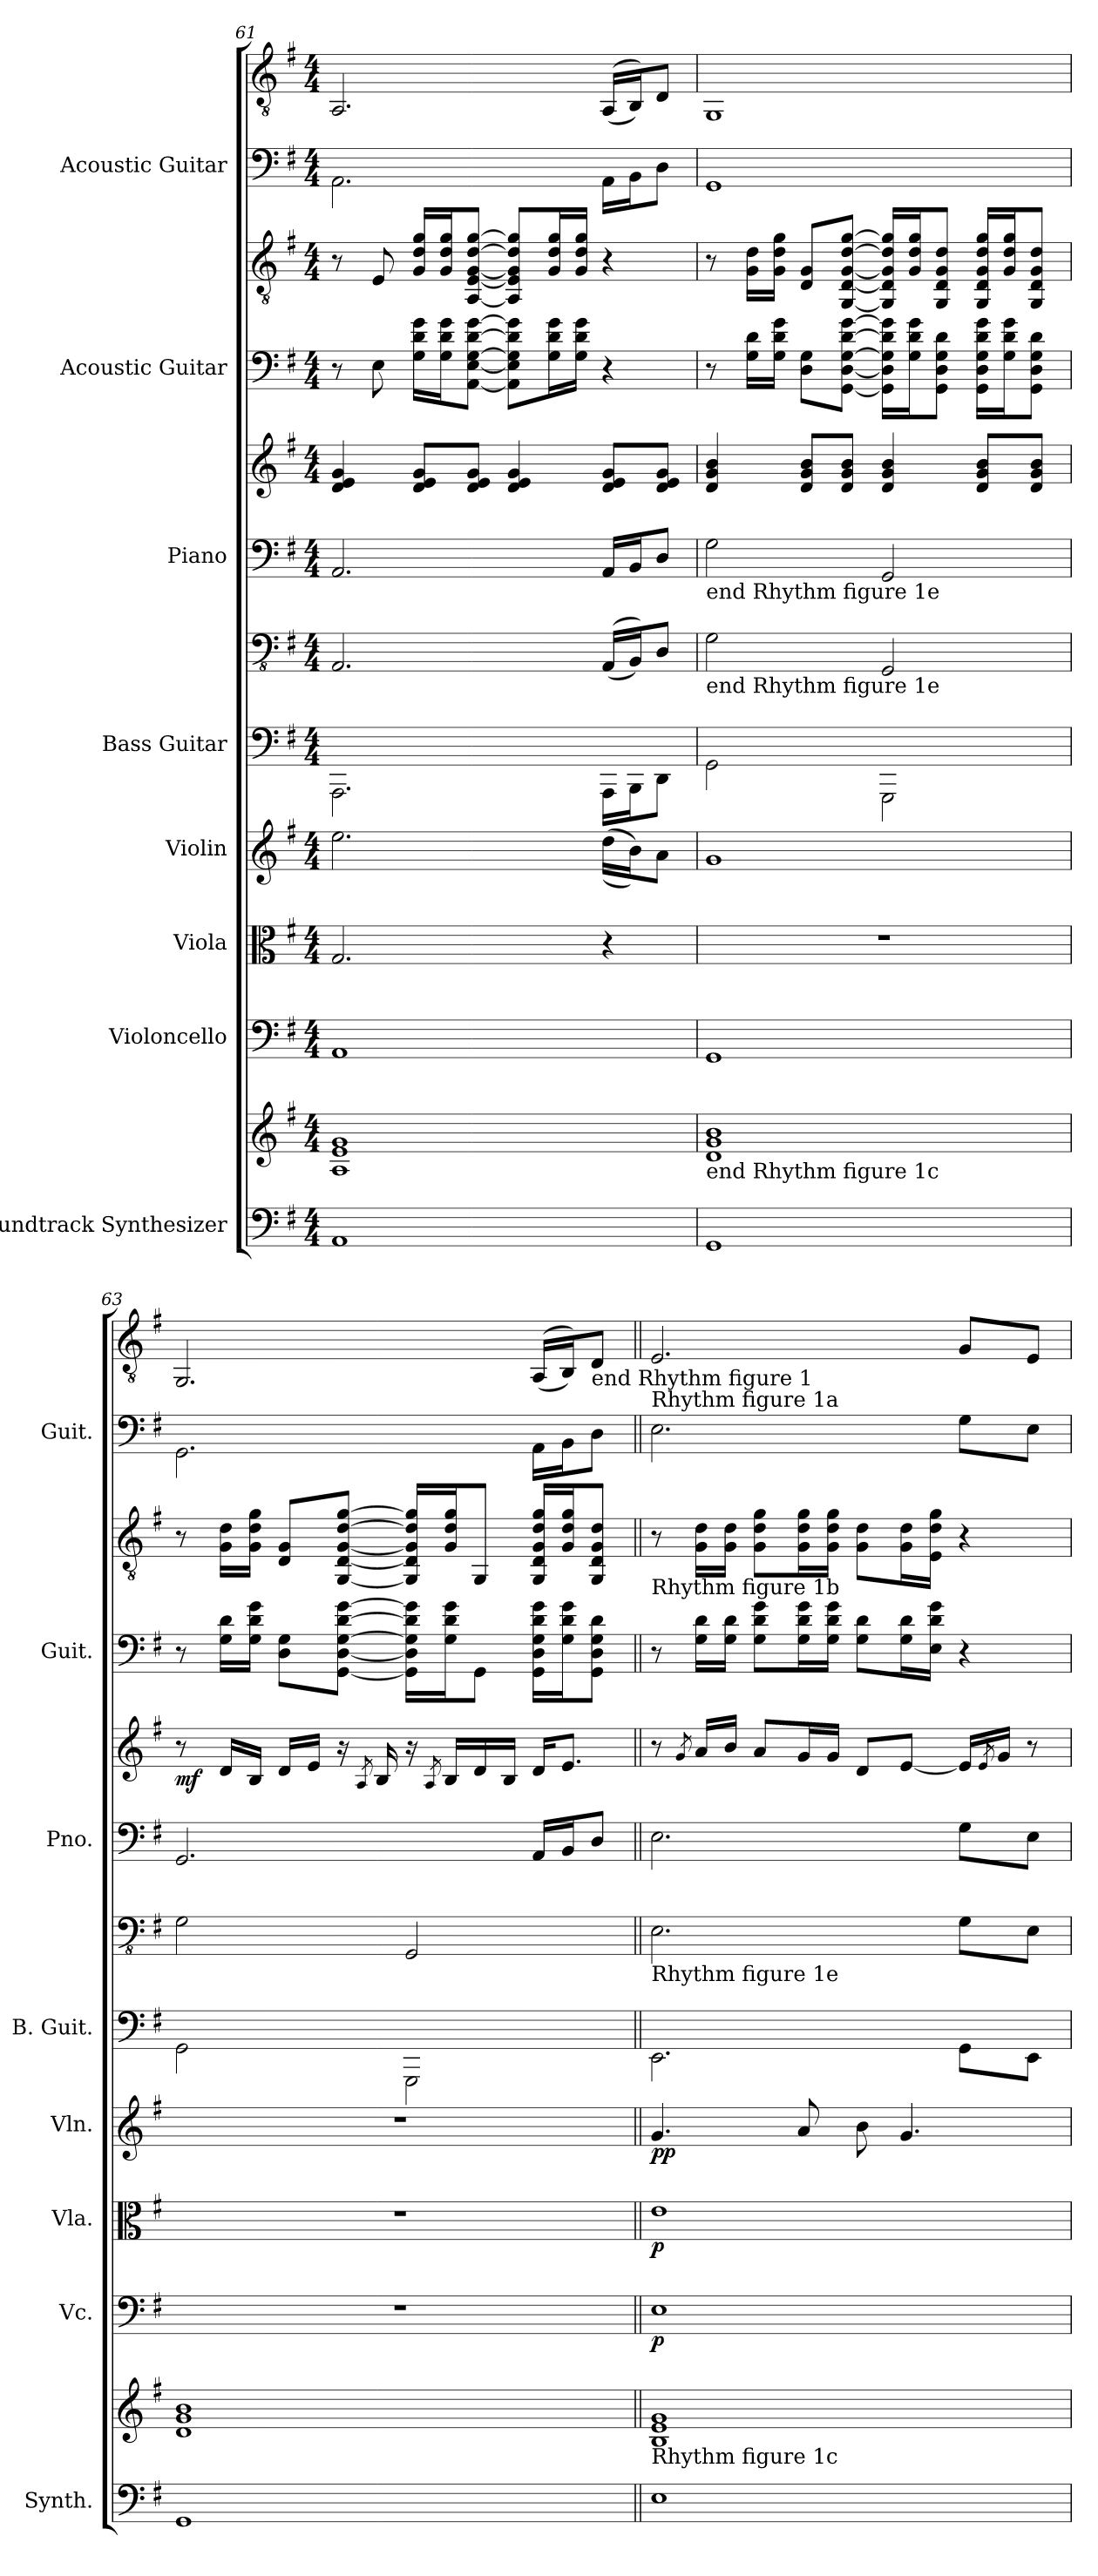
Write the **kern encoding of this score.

**kern	**kern	**kern	**dynam	**kern	**dynam	**kern	**dynam	**kern	**kern	**kern	**kern	**dynam	**kern	**kern	**kern	**kern
*part8	*part8	*part7	*part7	*part6	*part6	*part5	*part5	*part4	*part4	*part3	*part3	*part3	*part2	*part2	*part1	*part1
*staff13	*staff12	*staff11	*staff11	*staff10	*staff10	*staff9	*staff9	*staff8	*staff7	*staff6	*staff5	*staff5/6	*staff4	*staff3	*staff2	*staff1
*I"Soundtrack Synthesizer	*	*I"Violoncello	*	*I"Viola	*	*I"Violin	*	*I"Bass Guitar	*	*I"Piano	*	*	*I"Acoustic Guitar	*	*I"Acoustic Guitar	*
*I'Synth.	*	*I'Vc.	*	*I'Vla.	*	*I'Vln.	*	*I'B. Guit.	*	*I'Pno.	*	*	*I'Guit.	*	*I'Guit.	*
*clefF4	*clefG2	*clefF4	*	*clefC3	*	*clefG2	*	*	*clefFv4	*clefF4	*clefG2	*	*	*clefGv2	*	*clefGv2
*k[f#]	*k[f#]	*k[f#]	*	*k[f#]	*	*k[f#]	*	*k[f#]	*k[f#]	*k[f#]	*k[f#]	*	*k[f#]	*k[f#]	*k[f#]	*k[f#]
*M4/4	*M4/4	*M4/4	*	*M4/4	*	*M4/4	*	*M4/4	*M4/4	*M4/4	*M4/4	*	*M4/4	*M4/4	*M4/4	*M4/4
=61	=61	=61	=61	=61	=61	=61	=61	=61	=61	=61	=61	=61	=61	=61	=61	=61
1AA	1A 1e 1g	1AA	.	2.G/	.	2.ee\	.	2.AAA\	2.AAA/	2.AA/	4d/ 4e/ 4g/	.	8r	8r	2.AA\	2.AA/
.	.	.	.	.	.	.	.	.	.	.	.	.	8E\	8E/	.	.
.	.	.	.	.	.	.	.	.	.	.	8d/ 8e/ 8g/L	.	16G\ 16d\ 16g\LL	16G/ 16d/ 16g/LL	.	.
.	.	.	.	.	.	.	.	.	.	.	.	.	16G\ 16d\ 16g\J	16G/ 16d/ 16g/J	.	.
.	.	.	.	.	.	.	.	.	.	.	8d/ 8e/ 8g/J	.	[8AA\ [8E\ [8G\ [8d\ [8g\J	[8AA/ [8E/ [8G/ [8d/ [8g/J	.	.
.	.	.	.	.	.	.	.	.	.	.	4d/ 4e/ 4g/	.	8AA\] 8E\] 8G\] 8d\] 8g\]L	8AA/] 8E/] 8G/] 8d/] 8g/]L	.	.
.	.	.	.	.	.	.	.	.	.	.	.	.	16G\ 16d\ 16g\L	16G/ 16d/ 16g/L	.	.
.	.	.	.	.	.	.	.	.	.	.	.	.	16G\ 16d\ 16g\JJ	16G/ 16d/ 16g/JJ	.	.
.	.	.	.	4r	.	((16dd\LL	.	16AAA\LL	((16AAA/LL	16AA/LL	8d/ 8e/ 8g/L	.	4r	4r	16AA\LL	((16AA/LL
.	.	.	.	.	.	16b\J))	.	16BBB\J	16BBB/J))	16BB/J	.	.	.	.	16BB\J	16BB/J))
.	.	.	.	.	.	8a\J	.	8DD\J	8DD/J	8D/J	8d/ 8e/ 8g/J	.	.	.	8D\J	8D/J
=62	=62	=62	=62	=62	=62	=62	=62	=62	=62	=62	=62	=62	=62	=62	=62	=62
!	!	!	!	!	!	!	!	!	!	!LO:TX:b:t=end Rhythm figure 1e	!	!	!	!	!	!
!	!	!	!	!	!	!	!	!	!LO:TX:b:t=end Rhythm figure 1e	!	!	!	!	!	!	!
!	!LO:TX:b:t=end Rhythm figure 1c	!	!	!	!	!	!	!	!	!	!	!	!	!	!	!
1GG	1d 1g 1b	1GG	.	1r	.	1g	.	2GG\	2GG\	2G\	4d/ 4g/ 4b/	.	8r	8r	1GG	1GG
.	.	.	.	.	.	.	.	.	.	.	.	.	16G\ 16d\LL	16G\ 16d\LL	.	.
.	.	.	.	.	.	.	.	.	.	.	.	.	16G\ 16d\ 16g\JJ	16G\ 16d\ 16g\JJ	.	.
.	.	.	.	.	.	.	.	.	.	.	8d/ 8g/ 8b/L	.	8D\ 8G\L	8D/ 8G/L	.	.
.	.	.	.	.	.	.	.	.	.	.	8d/ 8g/ 8b/J	.	[8GG\ [8D\ [8G\ [8d\ [8g\J	[8GG/ [8D/ [8G/ [8d/ [8g/J	.	.
.	.	.	.	.	.	.	.	2GGG\	2GGG/	2GG/	4d/ 4g/ 4b/	.	16GG\] 16D\] 16G\] 16d\] 16g\]LL	16GG/] 16D/] 16G/] 16d/] 16g/]LL	.	.
.	.	.	.	.	.	.	.	.	.	.	.	.	16G\ 16d\ 16g\J	16G/ 16d/ 16g/J	.	.
.	.	.	.	.	.	.	.	.	.	.	.	.	8GG\ 8D\ 8G\ 8d\J	8GG/ 8D/ 8G/ 8d/J	.	.
.	.	.	.	.	.	.	.	.	.	.	8d/ 8g/ 8b/L	.	16GG\ 16D\ 16G\ 16d\ 16g\LL	16GG/ 16D/ 16G/ 16d/ 16g/LL	.	.
.	.	.	.	.	.	.	.	.	.	.	.	.	16G\ 16d\ 16g\J	16G/ 16d/ 16g/J	.	.
.	.	.	.	.	.	.	.	.	.	.	8d/ 8g/ 8b/J	.	8GG\ 8D\ 8G\ 8d\J	8GG/ 8D/ 8G/ 8d/J	.	.
!!LO:PB:g=z
=63	=63	=63	=63	=63	=63	=63	=63	=63	=63	=63	=63	=63	=63	=63	=63	=63
!	!	!	!	!	!	!	!	!	!	!	!	!LO:DY:b	!	!	!	!
1GG	1d 1g 1b	1r	.	1r	.	1r	.	2GG\	2GG\	2.GG/	8r	mf	8r	8r	2.GG\	2.GG/
.	.	.	.	.	.	.	.	.	.	.	16d/LL	.	16G\ 16d\LL	16G\ 16d\LL	.	.
.	.	.	.	.	.	.	.	.	.	.	16B/JJ	.	16G\ 16d\ 16g\JJ	16G\ 16d\ 16g\JJ	.	.
.	.	.	.	.	.	.	.	.	.	.	16d/LL	.	8D\ 8G\L	8D/ 8G/L	.	.
.	.	.	.	.	.	.	.	.	.	.	16e/JJ	.	.	.	.	.
.	.	.	.	.	.	.	.	.	.	.	16r	.	[8GG\ [8D\ [8G\ [8d\ [8g\J	[8GG/ [8D/ [8G/ [8d/ [8g/J	.	.
.	.	.	.	.	.	.	.	.	.	.	8qA/	.	.	.	.	.
.	.	.	.	.	.	.	.	.	.	.	16B/	.	.	.	.	.
.	.	.	.	.	.	.	.	2GGG\	2GGG/	.	16r	.	16GG\] 16D\] 16G\] 16d\] 16g\]LL	16GG/] 16D/] 16G/] 16d/] 16g/]LL	.	.
.	.	.	.	.	.	.	.	.	.	.	8qA/	.	.	.	.	.
.	.	.	.	.	.	.	.	.	.	.	16B/LL	.	16G\ 16d\ 16g\J	16G/ 16d/ 16g/J	.	.
.	.	.	.	.	.	.	.	.	.	.	16d/	.	8GG\J	8GG/J	.	.
.	.	.	.	.	.	.	.	.	.	.	16B/JJ	.	.	.	.	.
.	.	.	.	.	.	.	.	.	.	16AA/LL	16d/KL	.	16GG\ 16D\ 16G\ 16d\ 16g\LL	16GG/ 16D/ 16G/ 16d/ 16g/LL	16AA\LL	((16AA/LL
.	.	.	.	.	.	.	.	.	.	16BB/J	8.e/J	.	16G\ 16d\ 16g\J	16G/ 16d/ 16g/J	16BB\J	16BB/J))
!	!	!	!	!	!	!	!	!	!	!	!	!	!	!	!	!LO:TX:b:t=end Rhythm figure 1
.	.	.	.	.	.	.	.	.	.	8D/J	.	.	8GG\ 8D\ 8G\ 8d\J	8GG/ 8D/ 8G/ 8d/J	8D\J	8D/J
=64||	=64||	=64||	=64||	=64||	=64||	=64||	=64||	=64||	=64||	=64||	=64||	=64||	=64||	=64||	=64||	=64||
!	!	!	!	!	!	!	!	!	!	!	!	!	!	!	!	!LO:TX:b:t=Rhythm figure 1a
!	!	!	!	!	!	!	!	!	!	!	!	!	!	!LO:TX:b:t=Rhythm figure 1b	!	!
!	!	!	!	!	!	!	!	!	!LO:TX:b:t=Rhythm figure 1e	!	!	!	!	!	!	!
!	!LO:TX:b:t=Rhythm figure 1c	!	!	!	!	!	!	!	!	!	!	!	!	!	!	!
!	!	!	!LO:DY:b	!	!LO:DY:b	!	!LO:DY:b	!	!	!	!	!	!	!	!	!
1E	1B 1e 1g	1E	p	1e	p	4.g/	pp	2.EE\	2.EE\	2.E\	8r	.	8r	8r	2.E\	2.E/
.	.	.	.	.	.	.	.	.	.	.	8qg/	.	.	.	.	.
.	.	.	.	.	.	.	.	.	.	.	16a/LL	.	16G\ 16d\LL	16G\ 16d\LL	.	.
.	.	.	.	.	.	.	.	.	.	.	16b/JJ	.	16G\ 16d\JJ	16G\ 16d\JJ	.	.
.	.	.	.	.	.	.	.	.	.	.	8a/L	.	8G\ 8d\ 8g\L	8G\ 8d\ 8g\L	.	.
.	.	.	.	.	.	8a/	.	.	.	.	16g/L	.	16G\ 16d\ 16g\L	16G\ 16d\ 16g\L	.	.
.	.	.	.	.	.	.	.	.	.	.	16g/JJ	.	16G\ 16d\ 16g\JJ	16G\ 16d\ 16g\JJ	.	.
.	.	.	.	.	.	8b\	.	.	.	.	8d/L	.	8G\ 8d\L	8G\ 8d\L	.	.
.	.	.	.	.	.	4.g/	.	.	.	.	[8e/J	.	16G\ 16d\L	16G\ 16d\L	.	.
.	.	.	.	.	.	.	.	.	.	.	.	.	16E\ 16d\ 16g\JJ	16E\ 16d\ 16g\JJ	.	.
.	.	.	.	.	.	.	.	8GG\L	8GG\L	8G\L	16e/LL]	.	4r	4r	8G\L	8G/L
.	.	.	.	.	.	.	.	.	.	.	8qe/	.	.	.	.	.
.	.	.	.	.	.	.	.	.	.	.	16g/JJ	.	.	.	.	.
.	.	.	.	.	.	.	.	8EE\J	8EE\J	8E\J	8r	.	.	.	8E\J	8E/J
=	=	=	=	=	=	=	=	=	=	=	=	=	=	=	=	=
*-	*-	*-	*-	*-	*-	*-	*-	*-	*-	*-	*-	*-	*-	*-	*-	*-
